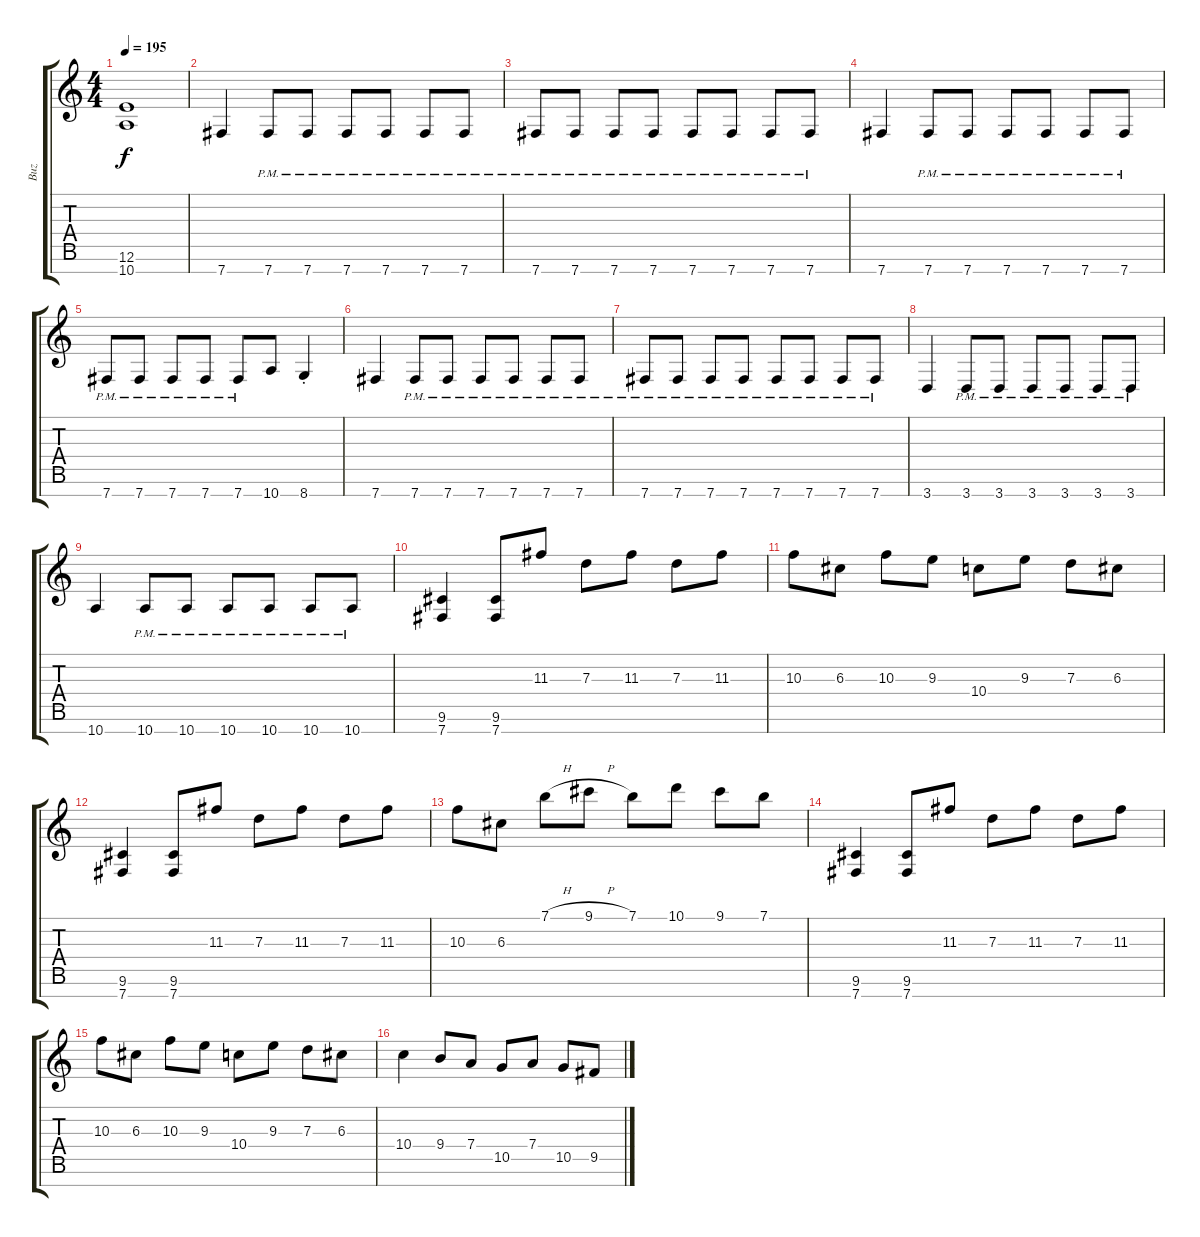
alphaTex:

\track ("Buz" "Buz") {instrument distortionguitar}
\staff {score tabs}
\tuning (E4 B3 G3 D3 A2 E2 B1) {hide}
\ts (4 4)
\tempo 195
\clef g2
\ks c
(12.6 10.7).1{dy f} |
7.7.4 7.7{pm}.8 7.7{pm}.8 7.7{pm}.8 7.7{pm}.8 7.7{pm}.8 7.7{pm}.8 |
7.7{pm}.8 7.7{pm}.8 7.7{pm}.8 7.7{pm}.8 7.7{pm}.8 7.7{pm}.8 7.7{pm}.8 7.7{pm}.8 |
7.7.4 7.7{pm}.8 7.7{pm}.8 7.7{pm}.8 7.7{pm}.8 7.7{pm}.8 7.7{pm}.8 |
7.7{pm}.8 7.7{pm}.8 7.7{pm}.8 7.7{pm}.8 7.7{pm}.8 10.7.8 8.7{st}.4 |
7.7.4 7.7{pm}.8 7.7{pm}.8 7.7{pm}.8 7.7{pm}.8 7.7{pm}.8 7.7{pm}.8 |
7.7{pm}.8 7.7{pm}.8 7.7{pm}.8 7.7{pm}.8 7.7{pm}.8 7.7{pm}.8 7.7{pm}.8 7.7{pm}.8 |
3.7.4 3.7{pm}.8 3.7{pm}.8 3.7{pm}.8 3.7{pm}.8 3.7{pm}.8 3.7{pm}.8 |
10.7.4 10.7{pm}.8 10.7{pm}.8 10.7{pm}.8 10.7{pm}.8 10.7{pm}.8 10.7{pm}.8 |
(9.6 7.7).4 (9.6 7.7).8 11.3.8 7.3.8 11.3.8 7.3.8 11.3.8 |
10.3.8 6.3.8 10.3.8 9.3.8 10.4.8 9.3.8 7.3.8 6.3.8 |
(9.6 7.7).4 (9.6 7.7).8 11.3.8 7.3.8 11.3.8 7.3.8 11.3.8 |
10.3.8 6.3.8 7.1{h}.8 9.1{h}.8 7.1.8 10.1.8 9.1.8 7.1.8 |
(9.6 7.7).4 (9.6 7.7).8 11.3.8 7.3.8 11.3.8 7.3.8 11.3.8 |
10.3.8 6.3.8 10.3.8 9.3.8 10.4.8 9.3.8 7.3.8 6.3.8 |
10.4.4 9.4.8 7.4.8 10.5.8 7.4.8 10.5.8 9.5.8
